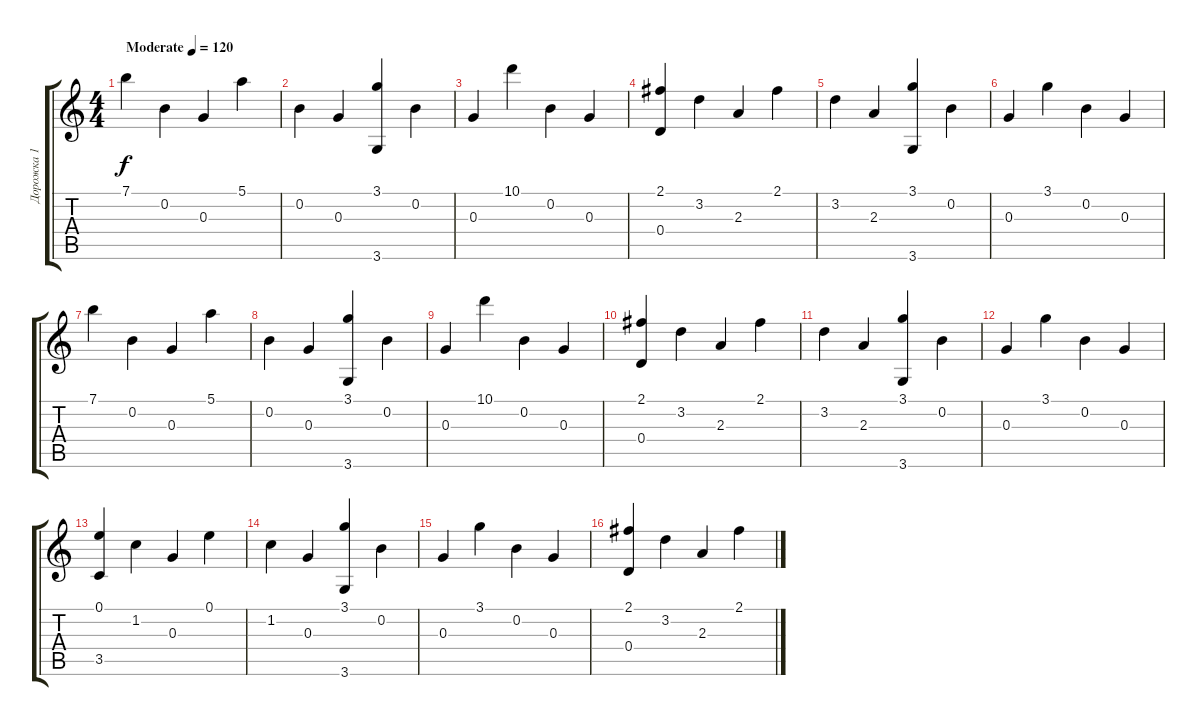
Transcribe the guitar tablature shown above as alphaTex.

\track ("Дорожка 1" "Дорожка 1") {instrument acousticguitarsteel}
\staff {score tabs}
\tuning (E4 B3 G3 D3 A2 E2) {hide}
\ts (4 4)
\tempo (120 "Moderate")
\clef g2
\ks c
7.1.4{dy f instrument acousticguitarsteel} 0.2.4 0.3.4 5.1.4 |
0.2.4 0.3.4 (3.1 3.6).4 0.2.4 |
0.3.4 10.1.4 0.2.4 0.3.4 |
(2.1 0.4).4 3.2.4 2.3.4 2.1.4 |
3.2.4 2.3.4 (3.1 3.6).4 0.2.4 |
0.3.4 3.1.4 0.2.4 0.3.4 |
7.1.4 0.2.4 0.3.4 5.1.4 |
0.2.4 0.3.4 (3.1 3.6).4 0.2.4 |
0.3.4 10.1.4 0.2.4 0.3.4 |
(2.1 0.4).4 3.2.4 2.3.4 2.1.4 |
3.2.4 2.3.4 (3.1 3.6).4 0.2.4 |
0.3.4 3.1.4 0.2.4 0.3.4 |
(0.1 3.5).4 1.2.4 0.3.4 0.1.4 |
1.2.4 0.3.4 (3.1 3.6).4 0.2.4 |
0.3.4 3.1.4 0.2.4 0.3.4 |
(2.1 0.4).4 3.2.4 2.3.4 2.1.4
